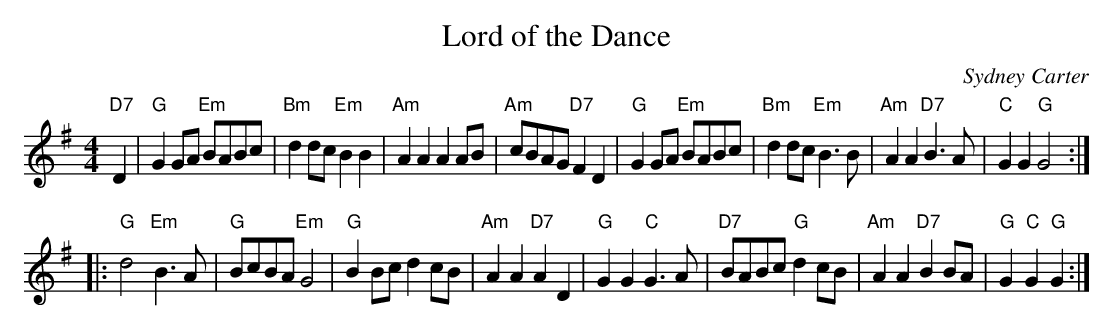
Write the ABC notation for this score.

X:1
T: Lord of the Dance
C: Sydney Carter
M: 4/4
L: 1/8
K: G
"D7"D2 |\
"G"G2GA "Em"BABc | "Bm"d2dc "Em"B2B2 |\
"Am"A2A2 A2AB | "Am"cBAG "D7"F2D2 |\
"G"G2GA "Em"BABc | "Bm"d2dc "Em"B3B |\
"Am"A2A2 "D7"B3A | "C"G2G2 "G"G4 :|
|:\
"G"d4 "Em"B3A | "G"BcBA "Em"G4 |\
"G"B2Bc d2cB | "Am"A2A2 "D7"A2 D2 |\
"G"G2G2 "C"G3A | "D7"BABc "G"d2cB |\
"Am"A2A2 "D7"B2BA | "G"G2"C"G2 "G"G2 :|
